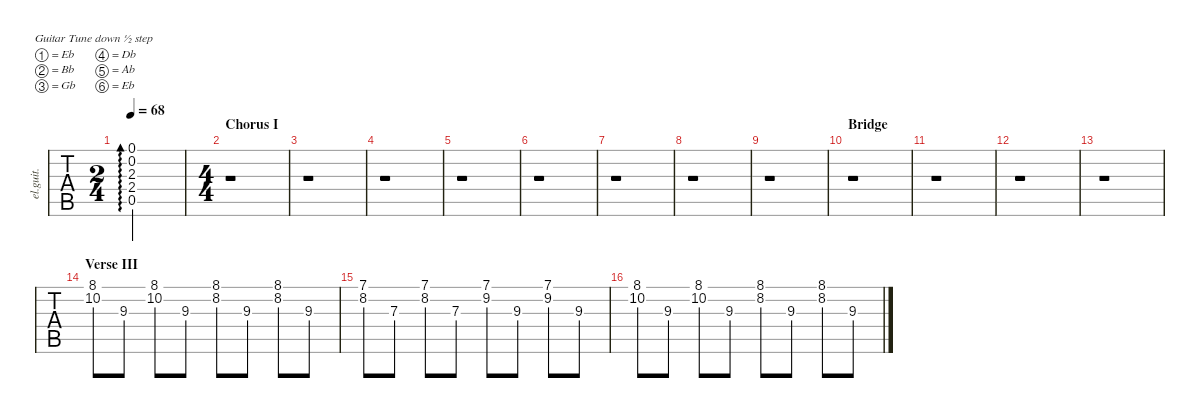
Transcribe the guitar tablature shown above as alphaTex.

\defaultSystemsLayout 4
\hideDynamics
\bracketExtendMode nobrackets
\otherSystemsTrackNameOrientation horizontal
\track ("Clean Guitar (Kirk)" "el.guit.") {defaultSystemsLayout 4 instrument electricguitarclean}
\staff {tabs}
\tuning (Eb4 Bb3 Gb3 Db3 Ab2 Eb2)
\ts (2 4)
\beaming (8 2 2)
\tempo 68
\clef g2
\ks c
(0.5{acc #} 2.4{acc #} 2.3{acc #} 0.2{acc #} 0.1{acc #}).2{ad 0 dy mf} |
\ts (4 4)
\beaming (8 2 2 2 2)
\section ("" "Chorus I")
r.1 |
r.1 |
r.1 |
r.1 |
r.1 |
r.1 |
r.1 |
r.1 |
\section ("" "Bridge")
r.1 |
r.1 |
r.1 |
r.1 |
\section ("" "Verse III")
(8.1 10.2{acc #}).8{instrument overdrivenguitar} 9.3{acc #}.8 (8.1 10.2{acc #}).8 9.3{acc #}.8 (8.1 8.2{acc #}).8 9.3{acc #}.8 (8.1 8.2{acc #}).8 9.3{acc #}.8 |
(7.1{acc #} 8.2{acc #}).8 7.3{acc #}.8 (7.1{acc #} 8.2{acc #}).8 7.3{acc #}.8 (7.1{acc #} 9.2).8 9.3{acc #}.8 (7.1{acc #} 9.2).8 9.3{acc #}.8 |
(8.1 10.2{acc #}).8 9.3{acc #}.8 (8.1 10.2{acc #}).8 9.3{acc #}.8 (8.1 8.2{acc #}).8 9.3{acc #}.8 (8.1 8.2{acc #}).8 9.3{acc #}.8
